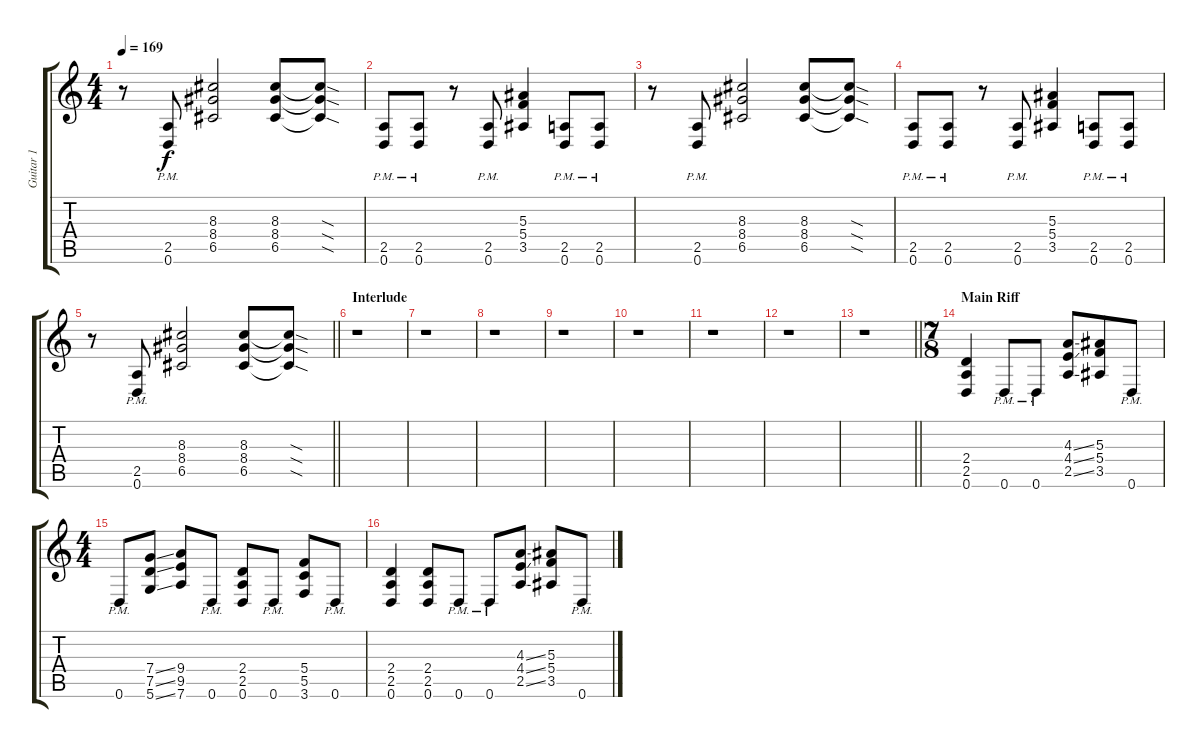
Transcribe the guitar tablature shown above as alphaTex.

\track ("Guitar 1" "Guitar 1") {instrument distortionguitar}
\staff {score tabs}
\tuning (D4 A3 F3 C3 G2 D2) {hide}
\ts (4 4)
\tempo 169
\clef g2
\ks c
r.8{dy f} (2.5{pm} 0.6{pm}).8 (8.3 8.4 6.5).2 (8.3 8.4 6.5).8 (8.3{sod t} 8.4{sod t} 6.5{sod t}).8 |
(2.5{pm} 0.6{pm}).8 (2.5{pm} 0.6{pm}).8 r.8 (2.5{pm} 0.6{pm}).8 (5.3 5.4 3.5).4 (2.5{pm} 0.6{pm}).8 (2.5{pm} 0.6{pm}).8 |
r.8 (2.5{pm} 0.6{pm}).8 (8.3 8.4 6.5).2 (8.3 8.4 6.5).8 (8.3{sod t} 8.4{sod t} 6.5{sod t}).8 |
(2.5{pm} 0.6{pm}).8 (2.5{pm} 0.6{pm}).8 r.8 (2.5{pm} 0.6{pm}).8 (5.3 5.4 3.5).4 (2.5{pm} 0.6{pm}).8 (2.5{pm} 0.6{pm}).8 |
\barLineRight lightlight
r.8 (2.5{pm} 0.6{pm}).8 (8.3 8.4 6.5).2 (8.3 8.4 6.5).8 (8.3{sod t} 8.4{sod t} 6.5{sod t}).8 |
\section ("" "Interlude")
r.1 |
r.1 |
r.1 |
r.1 |
r.1 |
r.1 |
r.1 |
\barLineRight lightlight
r.1 |
\ts (7 8)
\section ("" "Main Riff")
(2.4 2.5 0.6).4 0.6{pm}.8 0.6{pm}.8 (4.3{ss} 4.4{ss} 2.5{ss}).8 (5.3 5.4 3.5).8 0.6{pm}.8 |
\ts (4 4)
0.6{pm}.8 (7.4{ss} 7.5{ss} 5.6{ss}).8 (9.4 9.5 7.6).8 0.6{pm}.8 (2.4 2.5 0.6).8 0.6{pm}.8 (5.4 5.5 3.6).8 0.6{pm}.8 |
(2.4 2.5 0.6).4 (2.4 2.5 0.6).8 0.6{pm}.8 0.6{pm}.8 (4.3{ss} 4.4{ss} 2.5{ss}).8 (5.3 5.4 3.5).8 0.6{pm}.8
